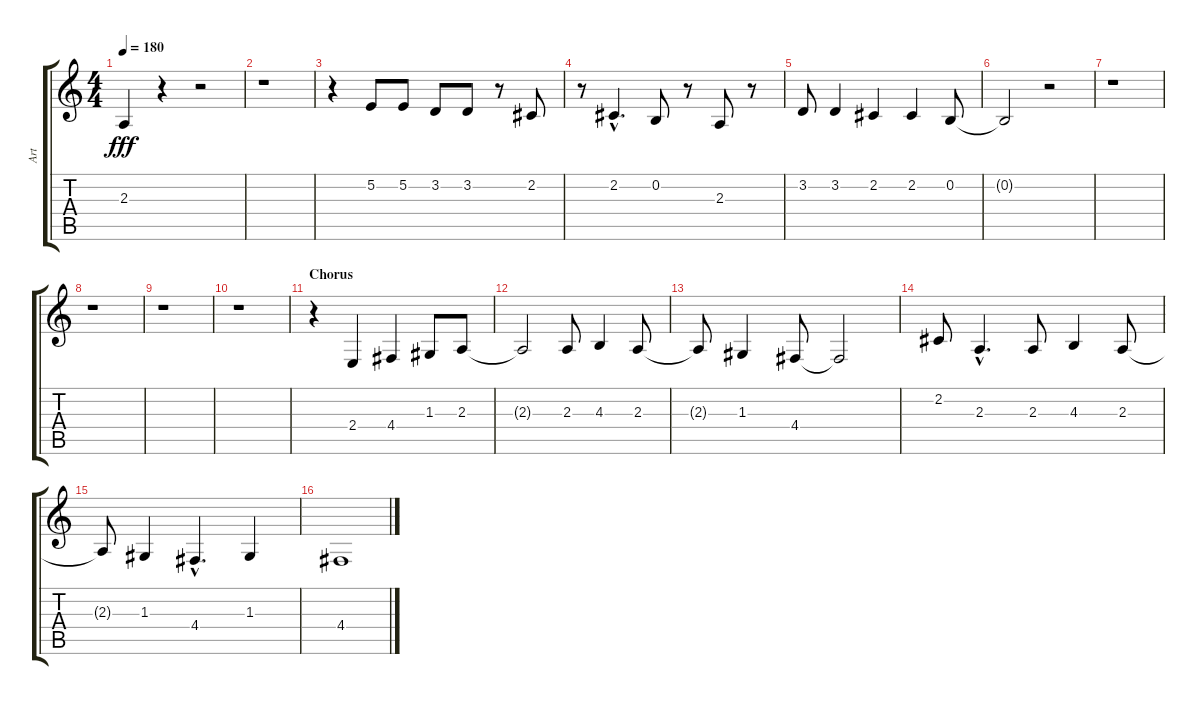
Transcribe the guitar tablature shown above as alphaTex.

\track ("Art" "Art") {instrument clarinet}
\staff {score tabs}
\tuning (E4 B3 G3 D3 A2 E2) {hide}
\ts (4 4)
\tempo 180
\clef g2
\ks c
2.3{t}.4{dy fff} r.4 r.2 |
r.1 |
r.4 5.2.8 5.2.8 3.2.8 3.2.8 r.8 2.2.8 |
r.8 2.2{hac}.4{d} 0.2.8 r.8 2.3.8 r.8 |
3.2.8 3.2.4 2.2.4 2.2.4 0.2.8 |
0.2{t}.2 r.2 |
r.1 |
r.1 |
r.1 |
r.1 |
\section ("" "Chorus")
r.4 2.4.4 4.4.4 1.3.8 2.3.8 |
2.3{t}.2 2.3.8 4.3.4 2.3.8 |
2.3{t}.8 1.3.4 4.4.8 4.4{t}.2 |
2.2.8 2.3{hac}.4{d} 2.3.8 4.3.4 2.3.8 |
2.3{t}.8 1.3.4 4.4{hac}.4{d} 1.3.4 |
4.4.1
